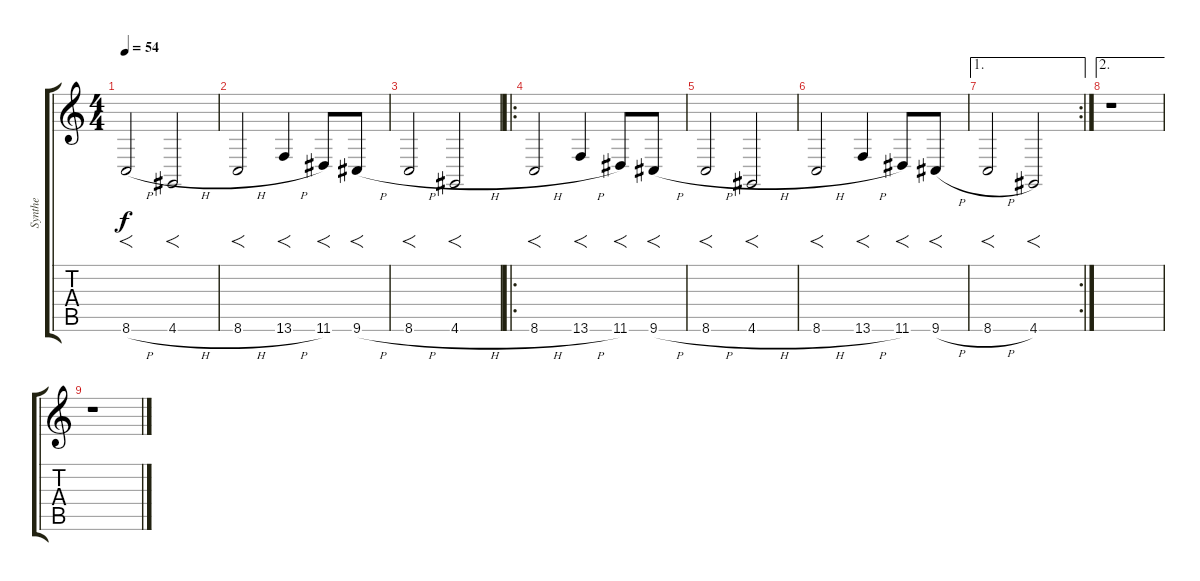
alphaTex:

\track ("Synthe" "Synthe") {instrument cello}
\staff {score tabs}
\tuning (E4 B3 G3 D3 A2 E2) {hide}
\ts (4 4)
\tempo 54
\clef g2
\ks c
8.6{h}.2{f dy f} 4.6{h}.2{f} |
8.6{h}.2{f} 13.6{h}.4{f} 11.6.8{f} 9.6{h}.8{f} |
8.6{h}.2{f} 4.6{h}.2{f} |
\ro
8.6{h}.2{f} 13.6{h}.4{f} 11.6.8{f} 9.6{h}.8{f} |
8.6{h}.2{f} 4.6{h}.2{f} |
8.6{h}.2{f} 13.6{h}.4{f} 11.6.8{f} 9.6{h}.8{f} |
\ae 1
\rc 2
8.6{h}.2{f} 4.6.2{f} |
\ae 2
r.1 |
r.1
